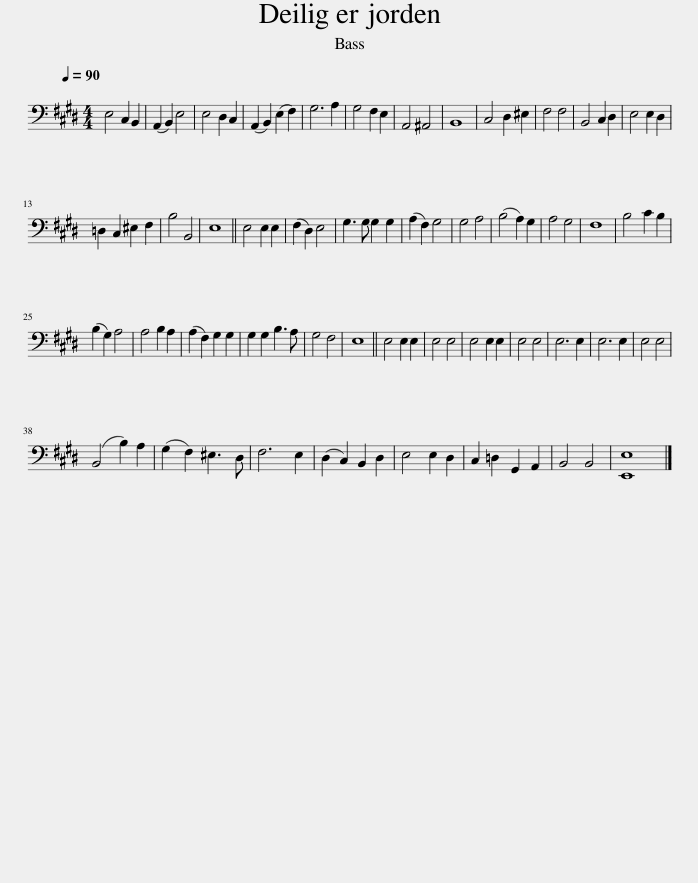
X:1
L:1/8
Q:1/4=90
M:4/4
I:linebreak $
K:E
V:1 bass
V:1
 E,4 C,2 B,,2 | (A,,2 B,,2) E,4 | E,4 D,2 C,2 | (A,,2 B,,2) (E,2 F,2) | G,6 A,2 | %5
 G,4 F,2 E,2 | A,,4 ^A,,4 | B,,8 | C,4 D,2 ^E,2 | F,4 F,4 | %10
 B,,4 C,2 D,2 | E,4 E,2 D,2 |$ =D,2 C,2 ^E,2 F,2 | B,4 B,,4 | E,8 || %15
 E,4 E,2 E,2 | (F,2 D,2) E,4 | G,3 G, G,2 G,2 | (A,2 F,2) G,4 | G,4 A,4 | %20
 (B,4 A,2) G,2 | A,4 G,4 | F,8 | B,4 C2 B,2 |$ (B,2 G,2) A,4 | %25
 A,4 B,2 A,2 | (A,2 F,2) G,2 G,2 | G,2 G,2 B,3 A, | G,4 F,4 | E,8 || %30
 E,4 E,2 E,2 | E,4 E,4 | E,4 E,2 E,2 | E,4 E,4 | E,6 E,2 | %35
 E,6 E,2 | E,4 E,4 |$ (B,,4 B,2) A,2 | (G,2 F,2) ^E,3 D, | F,6 E,2 | %40
 (D,2 C,2) B,,2 D,2 | E,4 E,2 D,2 | C,2 =D,2 G,,2 A,,2 | B,,4 B,,4 | [E,,E,]8 |] %45
